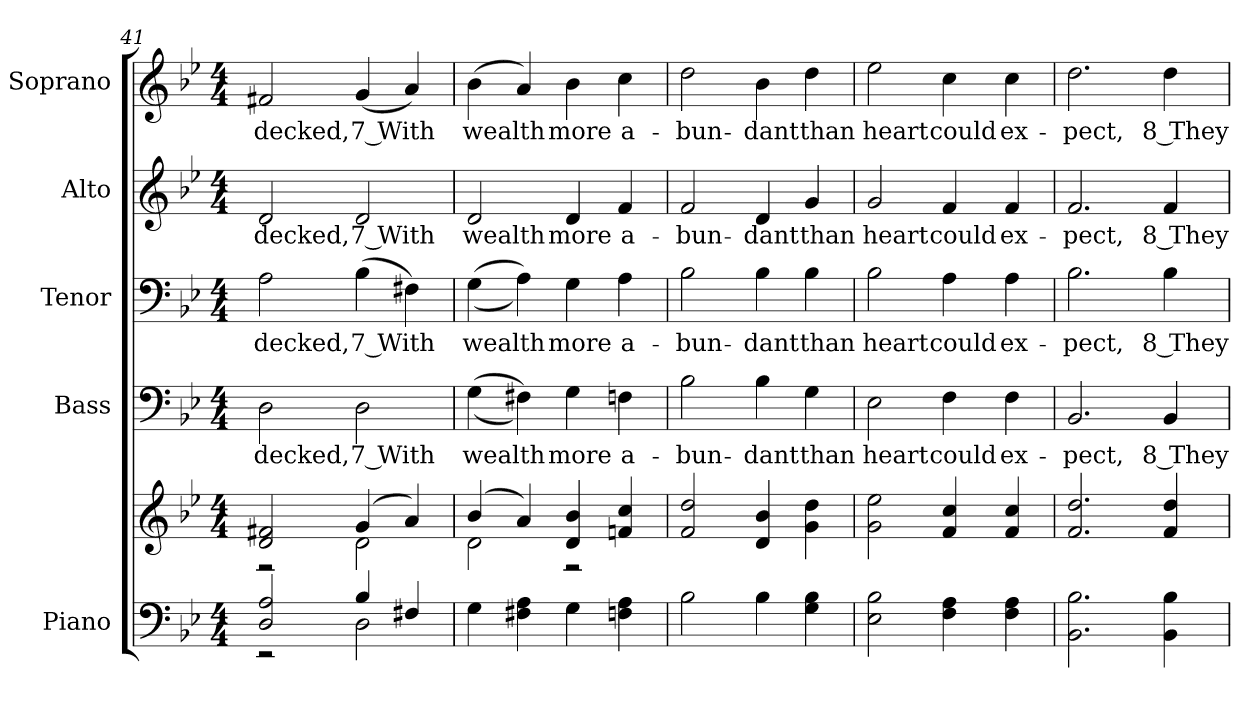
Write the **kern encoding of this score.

**kern	**kern	**kern	**text	**kern	**text	**kern	**text	**kern	**text
*part5	*part5	*part4	*part4	*part3	*part3	*part2	*part2	*part1	*part1
*staff6	*staff5	*staff4	*staff4	*staff3	*staff3	*staff2	*staff2	*staff1	*staff1
*I"Piano	*	*I"Bass	*	*I"Tenor	*	*I"Alto	*	*I"Soprano	*
*I'Pno.	*	*I'B.	*	*I'T.	*	*I'A.	*	*I'S.	*
!!LO:PB:g=z
*clefF4	*clefG2	*clefF4	*	*clefF4	*	*clefG2	*	*clefG2	*
*k[b-e-]	*k[b-e-]	*k[b-e-]	*	*k[b-e-]	*	*k[b-e-]	*	*k[b-e-]	*
*B-:	*B-:	*B-:	*	*B-:	*	*B-:	*	*B-:	*
*M4/4	*M4/4	*M4/4	*	*M4/4	*	*M4/4	*	*M4/4	*
=41	=41	=41	=41	=41	=41	=41	=41	=41	=41
*^	*^	*	*	*	*	*	*	*	*
!	!	!	!	!	!LO:LY:b:color=#000000	!	!	!	!	!	!
!	!	!	!	!	!	!	!LO:LY:b:color=#000000	!	!	!	!
!	!	!	!	!	!	!	!	!	!LO:LY:b:color=#000000	!	!
!	!	!	!	!	!	!	!	!	!	!	!LO:LY:b:color=#000000
2Di/ 2Ai	2r	2di/ 2f#Xi	2r	2Di\	decked,	2Ai\	decked,	2di/	decked,	2f#Xi/	decked,
!	!	!	!	!	!LO:LY:b:color=#000000	!	!	!	!	!	!
!	!	!	!	!	!	!	!LO:LY:b:color=#000000	!	!	!	!
!	!	!	!	!	!	!	!	!	!LO:LY:b:color=#000000	!	!
!	!	!	!	!	!	!	!	!	!	!	!LO:LY:b:color=#000000
4B-i/	2Di\	(4gi/	2di\	2Di\	7 With	(4B-i\	7 With	2di/	7 With	(4gi/	7 With
4F#Xi/	.	4ai/)	.	.	.	4F#Xi\)	.	.	.	4ai/)	.
*v	*v	*	*	*	*	*	*	*	*	*	*
=42	=42	=42	=42	=42	=42	=42	=42	=42	=42	=42
!	!	!	!	!LO:LY:b:color=#000000	!	!	!	!	!	!
!	!	!	!	!	!	!LO:LY:b:color=#000000	!	!	!	!
!	!	!	!	!	!	!	!	!LO:LY:b:color=#000000	!	!
!	!	!	!	!	!	!	!	!	!	!LO:LY:b:color=#000000
4Gi\	(4b-i/	2di\	((4Gi\	wealth	((4Gi\	wealth	2di/	wealth	(4b-i\	wealth
4F#Xi\ 4Ai	4ai/)	.	4F#Xi\))	.	4Ai\))	.	.	.	4ai/)	.
!	!	!	!	!LO:LY:b:color=#000000	!	!	!	!	!	!
!	!	!	!	!	!	!LO:LY:b:color=#000000	!	!	!	!
!	!	!	!	!	!	!	!	!LO:LY:b:color=#000000	!	!
!	!	!	!	!	!	!	!	!	!	!LO:LY:b:color=#000000
4Gi\	4di/ 4b-i	2r	4Gi\	more	4Gi\	more	4di/	more	4b-i\	more
!	!	!	!	!LO:LY:b:color=#000000	!	!	!	!	!	!
!	!	!	!	!	!	!LO:LY:b:color=#000000	!	!	!	!
!	!	!	!	!	!	!	!	!LO:LY:b:color=#000000	!	!
!	!	!	!	!	!	!	!	!	!	!LO:LY:b:color=#000000
4Fni\ 4Ai	4fni/ 4cci	.	4Fni\	a-	4Ai\	a-	4fi/	a-	4cci\	a-
*	*v	*v	*	*	*	*	*	*	*	*
=43	=43	=43	=43	=43	=43	=43	=43	=43	=43
!	!	!	!LO:LY:b:color=#000000	!	!	!	!	!	!
!	!	!	!	!	!LO:LY:b:color=#000000	!	!	!	!
!	!	!	!	!	!	!	!LO:LY:b:color=#000000	!	!
!	!	!	!	!	!	!	!	!	!LO:LY:b:color=#000000
2B-i\	2fi/ 2ddi	2B-i\	-bun-	2B-i\	-bun-	2fi/	-bun-	2ddi\	-bun-
!	!	!	!LO:LY:b:color=#000000	!	!	!	!	!	!
!	!	!	!	!	!LO:LY:b:color=#000000	!	!	!	!
!	!	!	!	!	!	!	!LO:LY:b:color=#000000	!	!
!	!	!	!	!	!	!	!	!	!LO:LY:b:color=#000000
4B-i\	4di/ 4b-i	4B-i\	-dant	4B-i\	-dant	4di/	-dant	4b-i\	-dant
!	!	!	!LO:LY:b:color=#000000	!	!	!	!	!	!
!	!	!	!	!	!LO:LY:b:color=#000000	!	!	!	!
!	!	!	!	!	!	!	!LO:LY:b:color=#000000	!	!
!	!	!	!	!	!	!	!	!	!LO:LY:b:color=#000000
4Gi\ 4B-i	4gi\ 4ddi	4Gi\	than	4B-i\	than	4gi/	than	4ddi\	than
=44	=44	=44	=44	=44	=44	=44	=44	=44	=44
!	!	!	!LO:LY:b:color=#000000	!	!	!	!	!	!
!	!	!	!	!	!LO:LY:b:color=#000000	!	!	!	!
!	!	!	!	!	!	!	!LO:LY:b:color=#000000	!	!
!	!	!	!	!	!	!	!	!	!LO:LY:b:color=#000000
2E-i\ 2B-i	2gi\ 2ee-i	2E-i\	heart	2B-i\	heart	2gi/	heart	2ee-i\	heart
!	!	!	!LO:LY:b:color=#000000	!	!	!	!	!	!
!	!	!	!	!	!LO:LY:b:color=#000000	!	!	!	!
!	!	!	!	!	!	!	!LO:LY:b:color=#000000	!	!
!	!	!	!	!	!	!	!	!	!LO:LY:b:color=#000000
4Fi\ 4Ai	4fi/ 4cci	4Fi\	could	4Ai\	could	4fi/	could	4cci\	could
!	!	!	!LO:LY:b:color=#000000	!	!	!	!	!	!
!	!	!	!	!	!LO:LY:b:color=#000000	!	!	!	!
!	!	!	!	!	!	!	!LO:LY:b:color=#000000	!	!
!	!	!	!	!	!	!	!	!	!LO:LY:b:color=#000000
4Fi\ 4Ai	4fi/ 4cci	4Fi\	ex-	4Ai\	ex-	4fi/	ex-	4cci\	ex-
!!LO:LB:g=z
=45	=45	=45	=45	=45	=45	=45	=45	=45	=45
!	!	!	!LO:LY:b:color=#000000	!	!	!	!	!	!
!	!	!	!	!	!LO:LY:b:color=#000000	!	!	!	!
!	!	!	!	!	!	!	!LO:LY:b:color=#000000	!	!
!	!	!	!	!	!	!	!	!	!LO:LY:b:color=#000000
2.BB-i\ 2.B-i	2.fi/ 2.ddi	2.BB-i/	-pect,	2.B-i\	-pect,	2.fi/	-pect,	2.ddi\	-pect,
!	!	!	!LO:LY:b:color=#000000	!	!	!	!	!	!
!	!	!	!	!	!LO:LY:b:color=#000000	!	!	!	!
!	!	!	!	!	!	!	!LO:LY:b:color=#000000	!	!
!	!	!	!	!	!	!	!	!	!LO:LY:b:color=#000000
4BB-i\ 4B-i	4fi/ 4ddi	4BB-i/	8 They	4B-i\	8 They	4fi/	8 They	4ddi\	8 They
=	=	=	=	=	=	=	=	=	=
*-	*-	*-	*-	*-	*-	*-	*-	*-	*-
